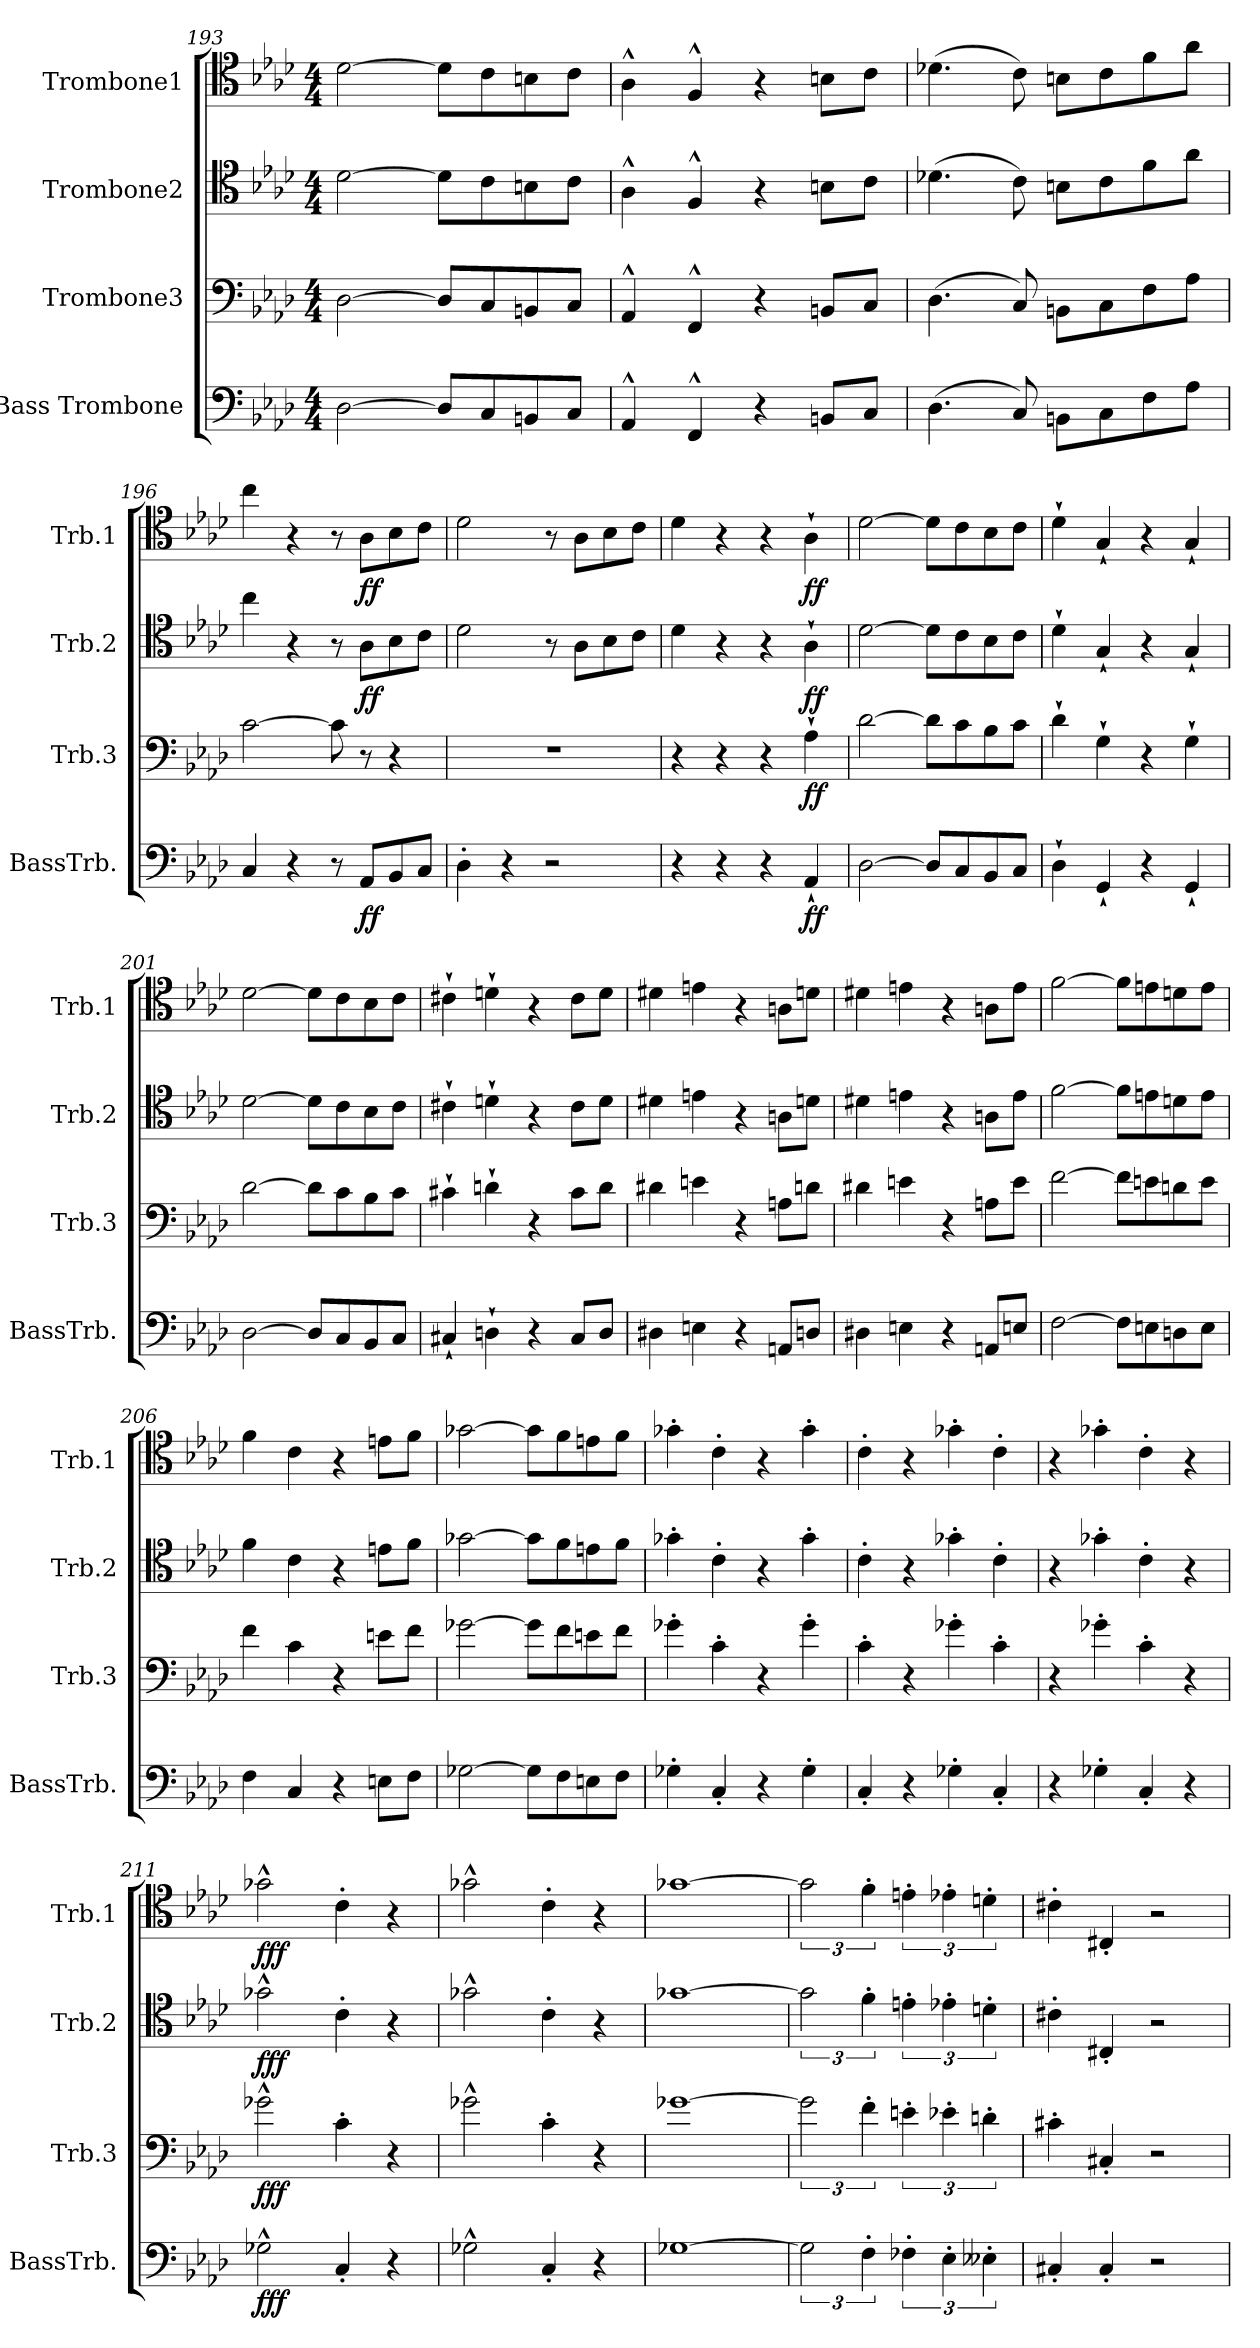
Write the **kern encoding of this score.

**kern	**dynam	**kern	**dynam	**kern	**dynam	**kern	**dynam
*part4	*part4	*part3	*part3	*part2	*part2	*part1	*part1
*staff4	*staff4	*staff3	*staff3	*staff2	*staff2	*staff1	*staff1
*I"Bass Trombone	*	*I"Trombone3	*	*I"Trombone2	*	*I"Trombone1	*
*I'BassTrb.	*	*I'Trb.3	*	*I'Trb.2	*	*I'Trb.1	*
*clefF4	*	*clefF4	*	*clefC4	*	*clefC4	*
*k[b-e-a-d-]	*	*k[b-e-a-d-]	*	*k[b-e-a-d-]	*	*k[b-e-a-d-]	*
*M4/4	*	*M4/4	*	*M4/4	*	*M4/4	*
=193	=193	=193	=193	=193	=193	=193	=193
[2D-\	.	[2D-\	.	[2d-\	.	[2d-\	.
8D-/L]	.	8D-/L]	.	8d-\L]	.	8d-\L]	.
8C/	.	8C/	.	8c\	.	8c\	.
8BBn/	.	8BBn/	.	8Bn\	.	8Bn\	.
8C/J	.	8C/J	.	8c\J	.	8c\J	.
=194	=194	=194	=194	=194	=194	=194	=194
4AA-^^/	.	4AA-^^/	.	4A-^^\	.	4A-^^\	.
4FF^^/	.	4FF^^/	.	4F^^/	.	4F^^/	.
4r	.	4r	.	4r	.	4r	.
8BBn/L	.	8BBn/L	.	8Bn\L	.	8Bn\L	.
8C/J	.	8C/J	.	8c\J	.	8c\J	.
=195	=195	=195	=195	=195	=195	=195	=195
(4.D-\	.	(4.D-\	.	(4.d-X\	.	(4.d-X\	.
8C/)	.	8C/)	.	8c\)	.	8c\)	.
8BBn\L	.	8BBn\L	.	8Bn\L	.	8Bn\L	.
8C\	.	8C\	.	8c\	.	8c\	.
8F\	.	8F\	.	8f\	.	8f\	.
8A-\J	.	8A-\J	.	8a-\J	.	8a-\J	.
=196	=196	=196	=196	=196	=196	=196	=196
4C/	.	[2c\	.	4cc\	.	4cc\	.
4r	.	.	.	4r	.	4r	.
8r	.	8c\]	.	8r	.	8r	.
!	!LO:DY:b	!	!	!	!LO:DY:b	!	!LO:DY:b
8AA-/L	ff	8r	.	8A-\L	ff	8A-\L	ff
8BB-/	.	4r	.	8B-\	.	8B-\	.
8C/J	.	.	.	8c\J	.	8c\J	.
!!LO:LB:g=z
=197	=197	=197	=197	=197	=197	=197	=197
4D-'\	.	1r	.	2d-\	.	2d-\	.
4r	.	.	.	.	.	.	.
2r	.	.	.	8r	.	8r	.
.	.	.	.	8A-\L	.	8A-\L	.
.	.	.	.	8B-\	.	8B-\	.
.	.	.	.	8c\J	.	8c\J	.
=198	=198	=198	=198	=198	=198	=198	=198
4r	.	4r	.	4d-\	.	4d-\	.
4r	.	4r	.	4r	.	4r	.
4r	.	4r	.	4r	.	4r	.
!	!LO:DY:b	!	!LO:DY:b	!	!LO:DY:b	!	!LO:DY:b
4AA-`/	ff	4A-`\	ff	4A-`\	ff	4A-`\	ff
=199	=199	=199	=199	=199	=199	=199	=199
[2D-\	.	[2d-\	.	[2d-\	.	[2d-\	.
8D-/L]	.	8d-\L]	.	8d-\L]	.	8d-\L]	.
8C/	.	8c\	.	8c\	.	8c\	.
8BB-/	.	8B-\	.	8B-\	.	8B-\	.
8C/J	.	8c\J	.	8c\J	.	8c\J	.
=200	=200	=200	=200	=200	=200	=200	=200
4D-`\	.	4d-`\	.	4d-`\	.	4d-`\	.
4GG`/	.	4G`\	.	4G`/	.	4G`/	.
4r	.	4r	.	4r	.	4r	.
4GG`/	.	4G`\	.	4G`/	.	4G`/	.
=201	=201	=201	=201	=201	=201	=201	=201
[2D-\	.	[2d-\	.	[2d-\	.	[2d-\	.
8D-/L]	.	8d-\L]	.	8d-\L]	.	8d-\L]	.
8C/	.	8c\	.	8c\	.	8c\	.
8BB-/	.	8B-\	.	8B-\	.	8B-\	.
8C/J	.	8c\J	.	8c\J	.	8c\J	.
=202	=202	=202	=202	=202	=202	=202	=202
4C#X`/	.	4c#X`\	.	4c#X`\	.	4c#X`\	.
4Dn`\	.	4dn`\	.	4dn`\	.	4dn`\	.
4r	.	4r	.	4r	.	4r	.
8C#/L	.	8c#\L	.	8c#\L	.	8c#\L	.
8D/J	.	8d\J	.	8d\J	.	8d\J	.
!!LO:LB:g=z
=203	=203	=203	=203	=203	=203	=203	=203
4D#X\	.	4d#X\	.	4d#X\	.	4d#X\	.
4En\	.	4en\	.	4en\	.	4en\	.
4r	.	4r	.	4r	.	4r	.
8AAn/L	.	8An\L	.	8An\L	.	8An\L	.
8Dn/J	.	8dn\J	.	8dn\J	.	8dn\J	.
=204	=204	=204	=204	=204	=204	=204	=204
4D#X\	.	4d#X\	.	4d#X\	.	4d#X\	.
4En\	.	4en\	.	4en\	.	4en\	.
4r	.	4r	.	4r	.	4r	.
8AAn/L	.	8An\L	.	8An\L	.	8An\L	.
8En/J	.	8e\J	.	8e\J	.	8e\J	.
=205	=205	=205	=205	=205	=205	=205	=205
[2F\	.	[2f\	.	[2f\	.	[2f\	.
8F\L]	.	8f\L]	.	8f\L]	.	8f\L]	.
8En\	.	8en\	.	8en\	.	8en\	.
8Dn\	.	8dn\	.	8dn\	.	8dn\	.
8E\J	.	8e\J	.	8e\J	.	8e\J	.
=206	=206	=206	=206	=206	=206	=206	=206
4F\	.	4f\	.	4f\	.	4f\	.
4C/	.	4c\	.	4c\	.	4c\	.
4r	.	4r	.	4r	.	4r	.
8En\L	.	8en\L	.	8en\L	.	8en\L	.
8F\J	.	8f\J	.	8f\J	.	8f\J	.
=207	=207	=207	=207	=207	=207	=207	=207
[2G-X\	.	[2g-X\	.	[2g-X\	.	[2g-X\	.
8G-\L]	.	8g-\L]	.	8g-\L]	.	8g-\L]	.
8F\	.	8f\	.	8f\	.	8f\	.
8En\	.	8en\	.	8en\	.	8en\	.
8F\J	.	8f\J	.	8f\J	.	8f\J	.
!!LO:PB:g=z
=208	=208	=208	=208	=208	=208	=208	=208
4G-X'\	.	4g-X'\	.	4g-X'\	.	4g-X'\	.
4C'/	.	4c'\	.	4c'\	.	4c'\	.
4r	.	4r	.	4r	.	4r	.
4G-'\	.	4g-'\	.	4g-'\	.	4g-'\	.
=209	=209	=209	=209	=209	=209	=209	=209
4C'/	.	4c'\	.	4c'\	.	4c'\	.
4r	.	4r	.	4r	.	4r	.
4G-X'\	.	4g-X'\	.	4g-X'\	.	4g-X'\	.
4C'/	.	4c'\	.	4c'\	.	4c'\	.
=210	=210	=210	=210	=210	=210	=210	=210
4r	.	4r	.	4r	.	4r	.
4G-X'\	.	4g-X'\	.	4g-X'\	.	4g-X'\	.
4C'/	.	4c'\	.	4c'\	.	4c'\	.
4r	.	4r	.	4r	.	4r	.
=211	=211	=211	=211	=211	=211	=211	=211
!	!LO:DY:b	!	!LO:DY:b	!	!LO:DY:b	!	!LO:DY:b
2G-X^^\	fff	2g-X^^\	fff	2g-X^^\	fff	2g-X^^\	fff
4C'/	.	4c'\	.	4c'\	.	4c'\	.
4r	.	4r	.	4r	.	4r	.
=212	=212	=212	=212	=212	=212	=212	=212
2G-X^^\	.	2g-X^^\	.	2g-X^^\	.	2g-X^^\	.
4C'/	.	4c'\	.	4c'\	.	4c'\	.
4r	.	4r	.	4r	.	4r	.
=213	=213	=213	=213	=213	=213	=213	=213
[1G-X	.	[1g-X	.	[1g-X	.	[1g-X	.
=214	=214	=214	=214	=214	=214	=214	=214
3G-\]	.	3g-\]	.	3g-\]	.	3g-\]	.
6F'\	.	6f'\	.	6f'\	.	6f'\	.
6F-X'\	.	6en'\	.	6en'\	.	6en'\	.
6E-'\	.	6e-X'\	.	6e-X'\	.	6e-X'\	.
6E--X'\	.	6dn'\	.	6dn'\	.	6dn'\	.
!!LO:LB:g=z
=215	=215	=215	=215	=215	=215	=215	=215
4C#X'/	.	4c#X'\	.	4c#X'\	.	4c#X'\	.
4C#'/	.	4C#X'/	.	4C#X'/	.	4C#X'/	.
2r	.	2r	.	2r	.	2r	.
=	=	=	=	=	=	=	=
*-	*-	*-	*-	*-	*-	*-	*-
